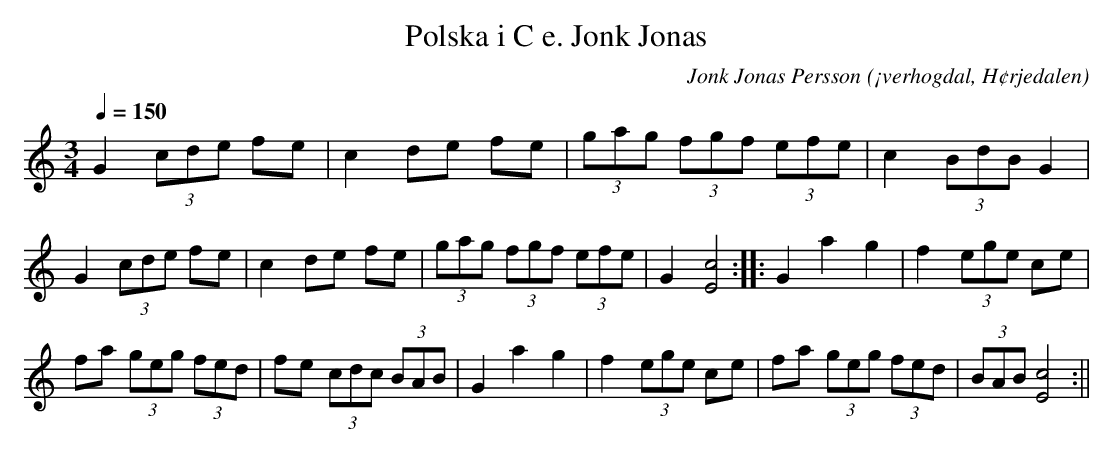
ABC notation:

X:1
T:Polska i C e. Jonk Jonas
O:¡verhogdal, H¢rjedalen
Q:1/4=150
M:3/4
C:Jonk Jonas Persson
K:C
G2 (3cde fe | c2 de fe | (3gag (3fgf (3efe | c2 (3BdB G2 |
G2 (3cde fe | c2 de fe | (3gag (3fgf (3efe | G2 [c4E4] :||: G2 a2 g2 | f2 (3ege ce |
fa (3geg (3fed | fe (3cdc (3BAB | G2 a2 g2 | f2 (3ege ce | fa (3geg (3fed | (3BAB [c4E4] :||
